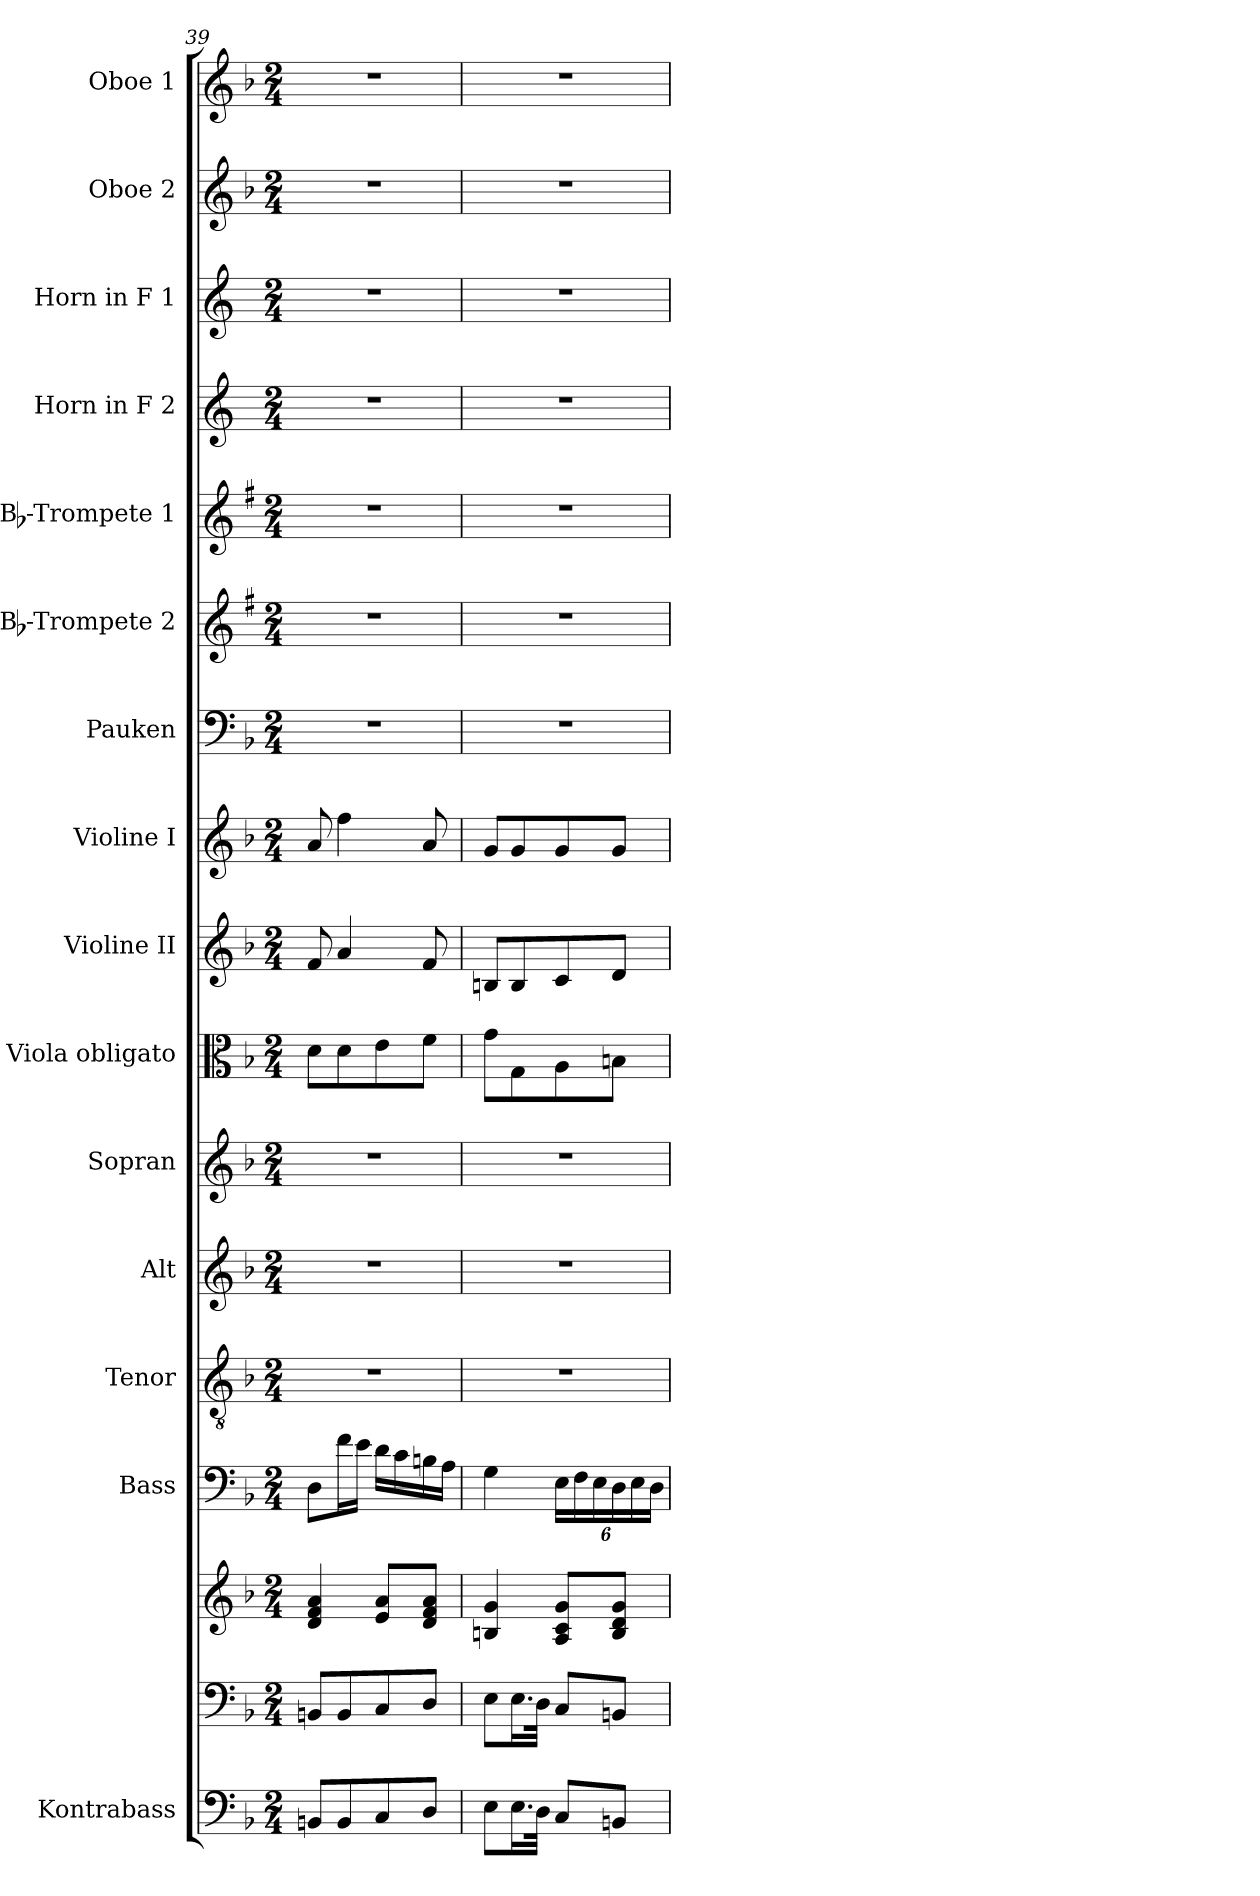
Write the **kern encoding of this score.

**kern	**kern	**kern	**kern	**kern	**kern	**kern	**kern	**kern	**kern	**kern	**kern	**kern	**kern	**kern	**kern	**kern
*part16	*part15	*part15	*part14	*part13	*part12	*part11	*part10	*part9	*part8	*part7	*part6	*part5	*part4	*part3	*part2	*part1
*staff17	*staff16	*staff15	*staff14	*staff13	*staff12	*staff11	*staff10	*staff9	*staff8	*staff7	*staff6	*staff5	*staff4	*staff3	*staff2	*staff1
*I"Kontrabass	*	*	*I"Bass	*I"Tenor	*I"Alt	*I"Sopran	*I"Viola obligato	*I"Violine II	*I"Violine I	*I"Pauken	*I"Bb-Trompete 2	*I"Bb-Trompete 1	*I"Horn in F 2	*I"Horn in F 1	*I"Oboe 2	*I"Oboe 1
*I'Kb.	*	*	*I'B.	*I'T.	*I'A.	*I'S.	*I'Vla.	*I'Vl. II	*I'Vl. I	*I'Pk.	*I'Bb Trp. 2	*I'Bb Trp. 1	*	*	*I'Ob. 2	*I'Ob. 1
*clefF4	*clefF4	*clefG2	*clefF4	*clefGv2	*clefG2	*clefG2	*clefC3	*clefG2	*clefG2	*clefF4	*clefG2	*clefG2	*clefG2	*clefG2	*clefG2	*clefG2
*ITrd7c12	*	*	*	*	*	*	*	*	*	*	*ITrd1c2	*ITrd1c2	*ITrd4c7	*ITrd4c7	*	*
*k[b-]	*k[b-]	*k[b-]	*k[b-]	*k[b-]	*k[b-]	*k[b-]	*k[b-]	*k[b-]	*k[b-]	*k[b-]	*k[b-]	*k[b-]	*k[b-]	*k[b-]	*k[b-]	*k[b-]
*F:	*F:	*F:	*F:	*F:	*F:	*F:	*F:	*F:	*F:	*F:	*F:	*F:	*F:	*F:	*F:	*F:
*M2/4	*M2/4	*M2/4	*M2/4	*M2/4	*M2/4	*M2/4	*M2/4	*M2/4	*M2/4	*M2/4	*M2/4	*M2/4	*M2/4	*M2/4	*M2/4	*M2/4
=39	=39	=39	=39	=39	=39	=39	=39	=39	=39	=39	=39	=39	=39	=39	=39	=39
8BBBn/L	8BBn/L	4d/ 4f/ 4a/	8D\L	2r	2r	2r	8d\L	8f/	8a/	2r	2r	2r	2r	2r	2r	2r
8BBB/	8BB/	.	16f\L	.	.	.	8d\	4a/	4ff\	.	.	.	.	.	.	.
.	.	.	16e\JJ	.	.	.	.	.	.	.	.	.	.	.	.	.
8CC/	8C/	8e/ 8a/L	16d\LL	.	.	.	8e\	.	.	.	.	.	.	.	.	.
.	.	.	16c\	.	.	.	.	.	.	.	.	.	.	.	.	.
8DD/J	8D/J	8d/ 8f/ 8a/J	16Bn\	.	.	.	8f\J	8f/	8a/	.	.	.	.	.	.	.
.	.	.	16A\JJ	.	.	.	.	.	.	.	.	.	.	.	.	.
=40	=40	=40	=40	=40	=40	=40	=40	=40	=40	=40	=40	=40	=40	=40	=40	=40
8EE\L	8E\L	4Bn/ 4g/	4G\	2r	2r	2r	8g\L	8Bn/L	8g/L	2r	2r	2r	2r	2r	2r	2r
16.EE\L	16.E\L	.	.	.	.	.	8G\	8B/	8g/	.	.	.	.	.	.	.
32DD\JJk	32D\JJk	.	.	.	.	.	.	.	.	.	.	.	.	.	.	.
*	*	*	*Xbrackettup	*	*	*	*	*	*	*	*	*	*	*	*	*
8CC/L	8C/L	8A/ 8c/ 8g/L	24E\LL	.	.	.	8A\	8c/	8g/	.	.	.	.	.	.	.
.	.	.	24F\	.	.	.	.	.	.	.	.	.	.	.	.	.
.	.	.	24E\	.	.	.	.	.	.	.	.	.	.	.	.	.
8BBBn/J	8BBn/J	8B/ 8d/ 8g/J	24D\	.	.	.	8Bn\J	8d/J	8g/J	.	.	.	.	.	.	.
.	.	.	24E\	.	.	.	.	.	.	.	.	.	.	.	.	.
.	.	.	24D\JJ	.	.	.	.	.	.	.	.	.	.	.	.	.
=	=	=	=	=	=	=	=	=	=	=	=	=	=	=	=	=
*-	*-	*-	*-	*-	*-	*-	*-	*-	*-	*-	*-	*-	*-	*-	*-	*-
